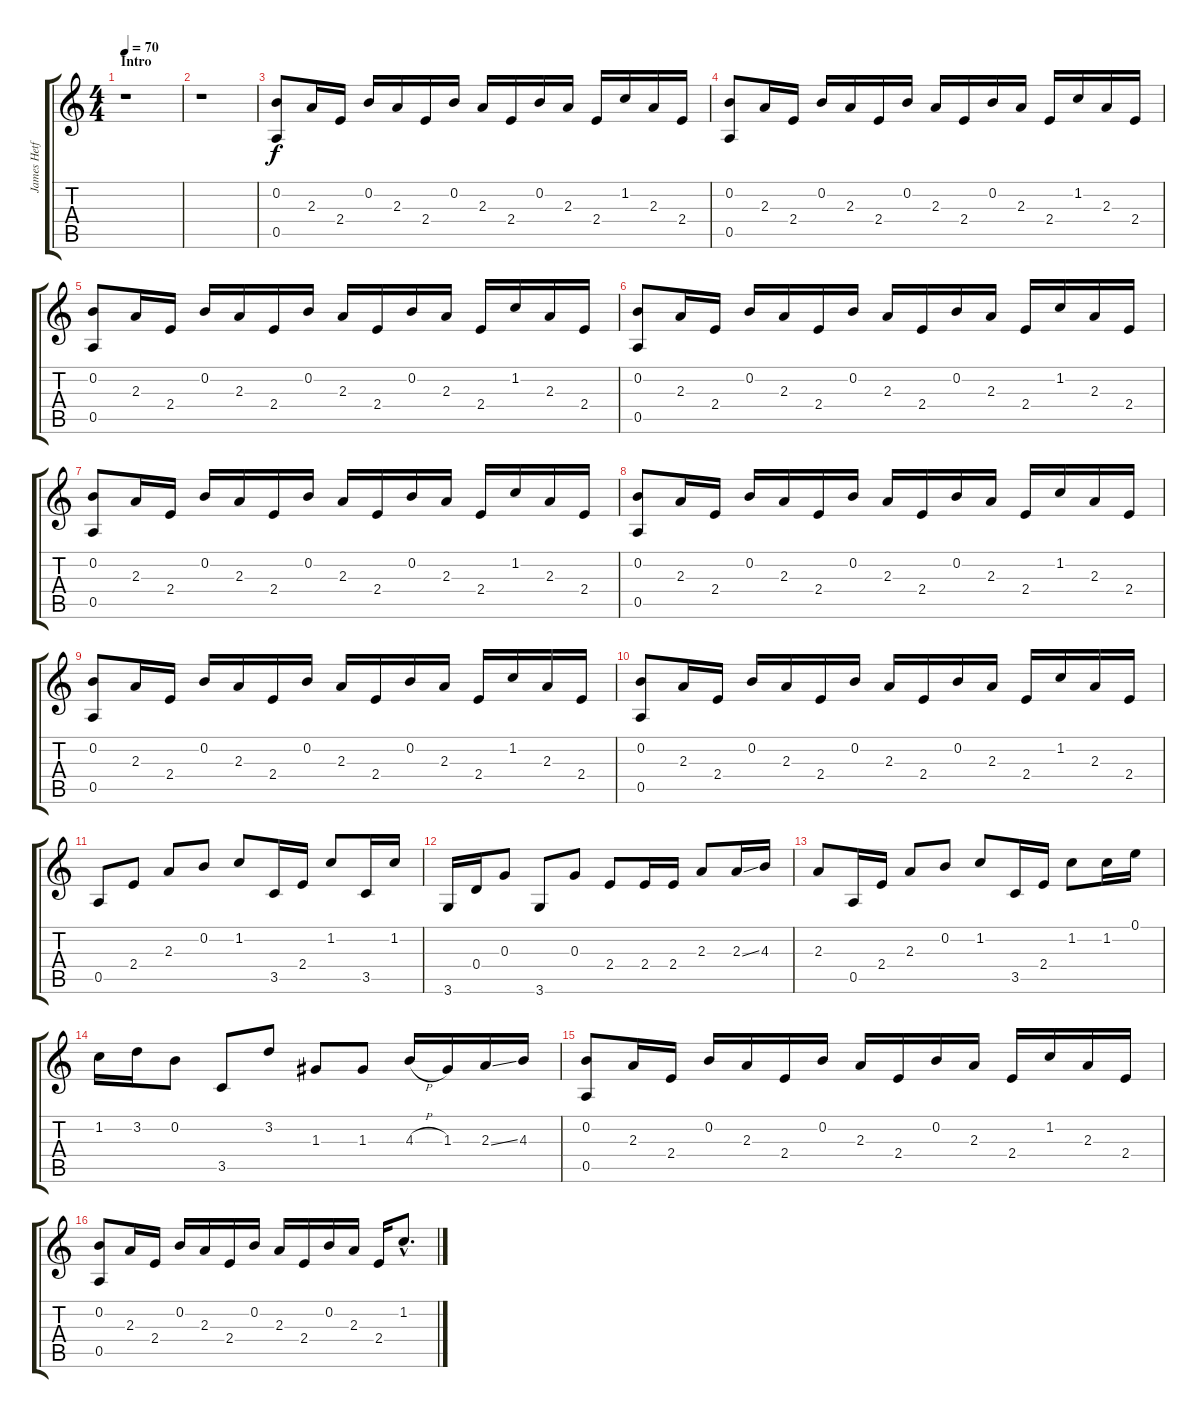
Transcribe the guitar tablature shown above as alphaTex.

\track ("James Hetfield (Acoustic Guitar)" "James Hetf") {instrument acousticguitarsteel}
\staff {score tabs}
\tuning (E4 B3 G3 D3 A2 E2) {hide}
\ts (4 4)
\section ("" "Intro")
\tempo 70
\clef g2
\ks c
r.1{dy f instrument acousticguitarsteel} |
r.1 |
(0.2 0.5).8 2.3.16 2.4.16 0.2.16 2.3.16 2.4.16 0.2.16 2.3.16 2.4.16 0.2.16 2.3.16 2.4.16 1.2.16 2.3.16 2.4.16 |
(0.2 0.5).8 2.3.16 2.4.16 0.2.16 2.3.16 2.4.16 0.2.16 2.3.16 2.4.16 0.2.16 2.3.16 2.4.16 1.2.16 2.3.16 2.4.16 |
(0.2 0.5).8 2.3.16 2.4.16 0.2.16 2.3.16 2.4.16 0.2.16 2.3.16 2.4.16 0.2.16 2.3.16 2.4.16 1.2.16 2.3.16 2.4.16 |
(0.2 0.5).8 2.3.16 2.4.16 0.2.16 2.3.16 2.4.16 0.2.16 2.3.16 2.4.16 0.2.16 2.3.16 2.4.16 1.2.16 2.3.16 2.4.16 |
(0.2 0.5).8 2.3.16 2.4.16 0.2.16 2.3.16 2.4.16 0.2.16 2.3.16 2.4.16 0.2.16 2.3.16 2.4.16 1.2.16 2.3.16 2.4.16 |
(0.2 0.5).8 2.3.16 2.4.16 0.2.16 2.3.16 2.4.16 0.2.16 2.3.16 2.4.16 0.2.16 2.3.16 2.4.16 1.2.16 2.3.16 2.4.16 |
(0.2 0.5).8 2.3.16 2.4.16 0.2.16 2.3.16 2.4.16 0.2.16 2.3.16 2.4.16 0.2.16 2.3.16 2.4.16 1.2.16 2.3.16 2.4.16 |
(0.2 0.5).8 2.3.16 2.4.16 0.2.16 2.3.16 2.4.16 0.2.16 2.3.16 2.4.16 0.2.16 2.3.16 2.4.16 1.2.16 2.3.16 2.4.16 |
0.5.8 2.4.8 2.3.8 0.2.8 1.2.8 3.5.16 2.4.16 1.2.8 3.5.16 1.2.16 |
3.6.16 0.4.16 0.3.8 3.6.8 0.3.8 2.4.8 2.4.16 2.4.16 2.3.8 2.3{ss}.16 4.3.16 |
2.3.8 0.5.16 2.4.16 2.3.8 0.2.8 1.2.8 3.5.16 2.4.16 1.2.8 1.2.16 0.1.16 |
1.2.16 3.2.16 0.2.8 3.5.8 3.2.8 1.3.8 1.3.8 4.3{h}.16 1.3.16 2.3{ss}.16 4.3.16 |
(0.2 0.5).8 2.3.16 2.4.16 0.2.16 2.3.16 2.4.16 0.2.16 2.3.16 2.4.16 0.2.16 2.3.16 2.4.16 1.2.16 2.3.16 2.4.16 |
(0.2 0.5).8 2.3.16 2.4.16 0.2.16 2.3.16 2.4.16 0.2.16 2.3.16 2.4.16 0.2.16 2.3.16 2.4.16 1.2{hac}.8{d}
